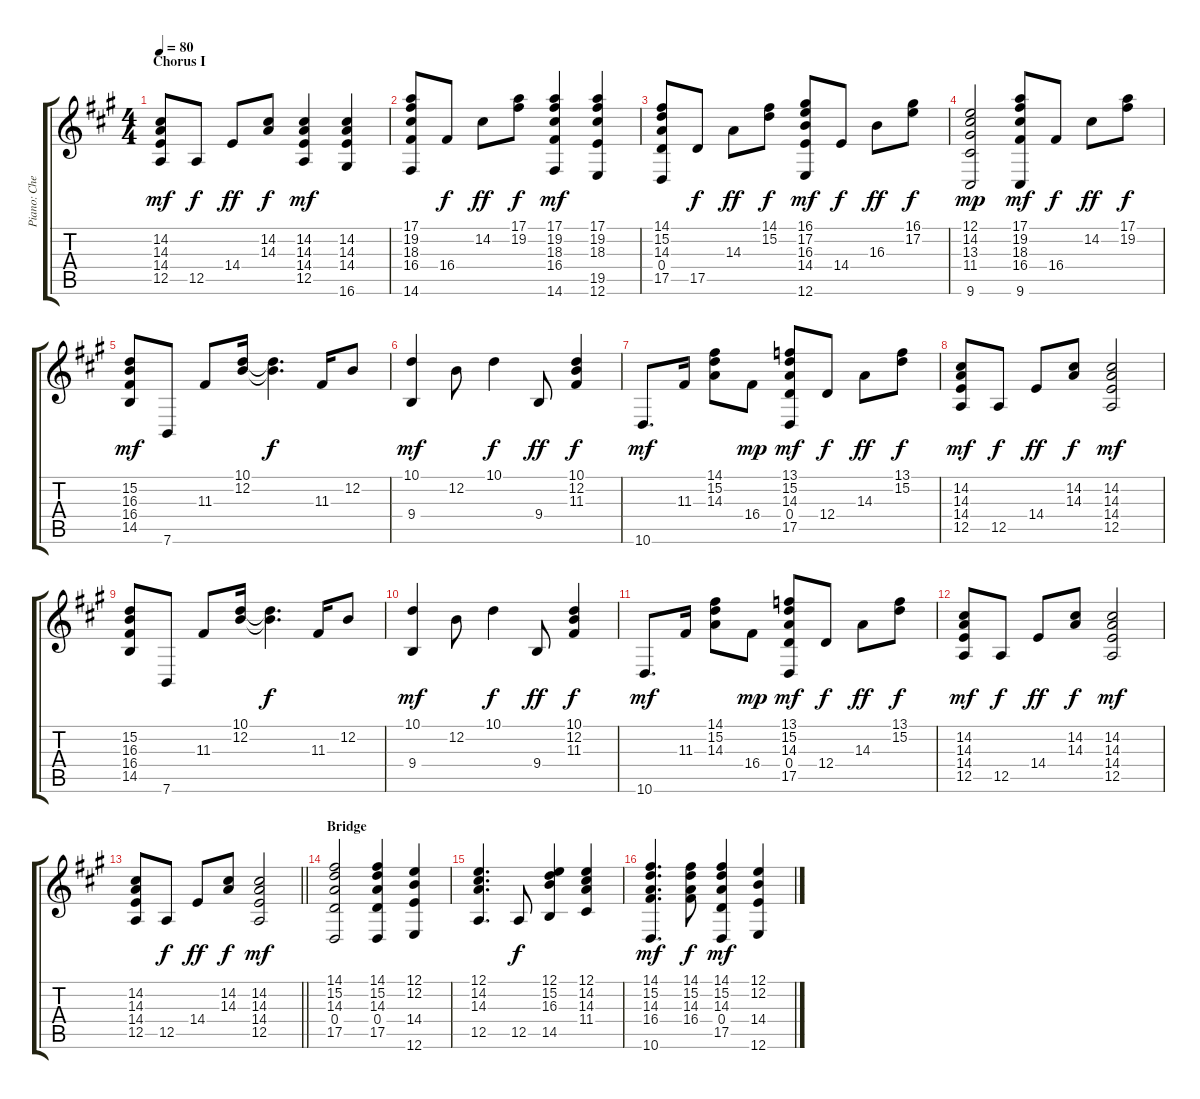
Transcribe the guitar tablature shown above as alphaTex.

\track ("Piano: Cheryl Hardwick" "Piano: Che") {instrument electricgrandpiano}
\staff {score tabs}
\tuning (E4 B3 G3 D3 A2 E2) {hide}
\ts (4 4)
\section ("" "Chorus I")
\tempo 80
\clef g2
\ks a
(14.2 14.3 14.4 12.5).8{dy mf} 12.5.8{dy f} 14.4.8{dy ff} (14.2 14.3).8{dy f} (14.2 14.3 14.4 12.5).4{dy mf} (14.2 14.3 14.4 16.6).4 |
(17.1 19.2 18.3 16.4 14.6).8 16.4.8{dy f} 14.2.8{dy ff} (17.1 19.2).8{dy f} (17.1 19.2 18.3 16.4 14.6).4{dy mf} (17.1 19.2 18.3 19.5 12.6).4 |
(14.1 15.2 14.3 0.4 17.5).8 17.5.8{dy f} 14.3.8{dy ff} (14.1 15.2).8{dy f} (16.1 17.2 16.3 14.4 12.6).8{dy mf} 14.4.8{dy f} 16.3.8{dy ff} (16.1 17.2).8{dy f} |
(12.1 14.2 13.3 11.4 9.6).2{dy mp} (17.1 19.2 18.3 16.4 9.6).8{dy mf} 16.4.8{dy f} 14.2.8{dy ff} (17.1 19.2).8{dy f} |
(15.2 16.3 16.4 14.5).8{dy mf} 7.6.8 11.3.8 (10.1 12.2).16 (10.1{t} 12.2{t}).4{d dy f} 11.3.16 12.2.8 |
(10.1 9.4).4{dy mf} 12.2.8 10.1.4{dy f} 9.4.8{dy ff} (10.1 12.2 11.3).4{dy f} |
10.6.8{d dy mf} 11.3.16 (14.1 15.2 14.3).8 16.4.8{dy mp} (13.1 15.2 14.3 0.4 17.5).8{dy mf} 12.4.8{dy f} 14.3.8{dy ff} (13.1 15.2).8{dy f} |
(14.2 14.3 14.4 12.5).8{dy mf} 12.5.8{dy f} 14.4.8{dy ff} (14.2 14.3).8{dy f} (14.2 14.3 14.4 12.5).2{dy mf} |
(15.2 16.3 16.4 14.5).8 7.6.8 11.3.8 (10.1 12.2).16 (10.1{t} 12.2{t}).4{d dy f} 11.3.16 12.2.8 |
(10.1 9.4).4{dy mf} 12.2.8 10.1.4{dy f} 9.4.8{dy ff} (10.1 12.2 11.3).4{dy f} |
10.6.8{d dy mf} 11.3.16 (14.1 15.2 14.3).8 16.4.8{dy mp} (13.1 15.2 14.3 0.4 17.5).8{dy mf} 12.4.8{dy f} 14.3.8{dy ff} (13.1 15.2).8{dy f} |
(14.2 14.3 14.4 12.5).8{dy mf} 12.5.8{dy f} 14.4.8{dy ff} (14.2 14.3).8{dy f} (14.2 14.3 14.4 12.5).2{dy mf} |
\barLineRight lightlight
(14.2 14.3 14.4 12.5).8 12.5.8{dy f} 14.4.8{dy ff} (14.2 14.3).8{dy f} (14.2 14.3 14.4 12.5).2{dy mf} |
\section ("" "Bridge")
(14.1 15.2 14.3 0.4 17.5).2 (14.1 15.2 14.3 0.4 17.5).4 (12.1 12.2 14.4 12.6).4 |
(12.1 14.2 14.3 12.5).4{d} 12.5.8{dy f} (12.1 15.2 16.3 14.5).4 (12.1 14.2 14.3 11.4).4 |
(14.1 15.2 14.3 16.4 10.6).4{d dy mf} (14.1 15.2 14.3 16.4).8{dy f} (14.1 15.2 14.3 0.4 17.5).4{dy mf} (12.1 12.2 14.4 12.6).4
